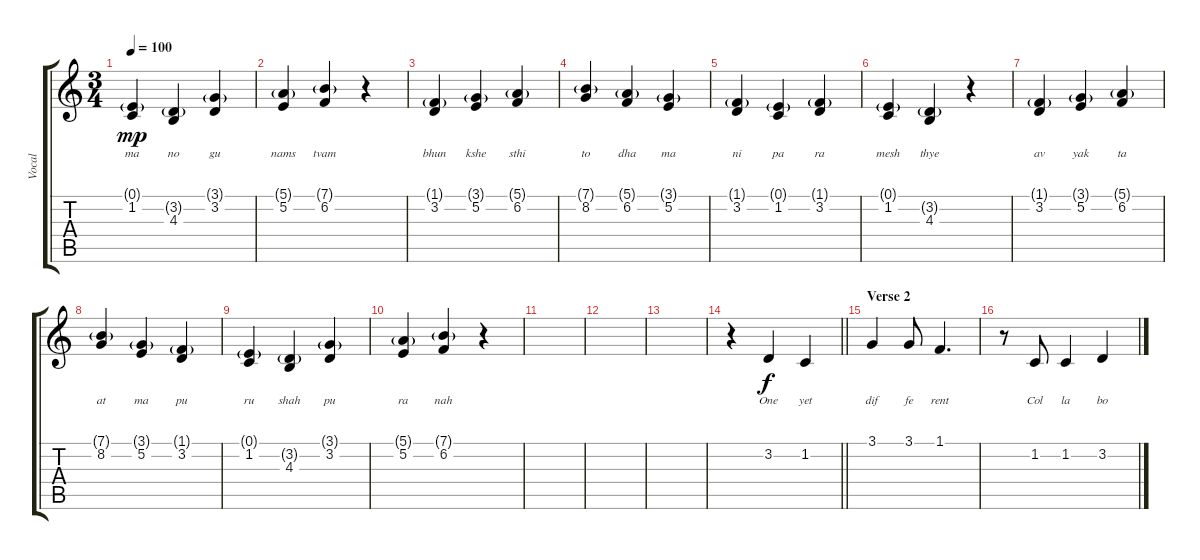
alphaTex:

\track ("Vocal" "Vocal") {instrument acousticgrandpiano}
\staff {score tabs}
\tuning (E4 B3 G3 D3 A2 E2) {hide}
\ts (3 4)
\tempo 100
\clef g2
\ks c
(0.1{g} 1.2).4{lyrics (0 "ma") lyrics (1 "") lyrics (2 "") lyrics (3 "") lyrics (4 "") dy mp} (3.2{g} 4.3).4{lyrics (0 "no") lyrics (1 "") lyrics (2 "") lyrics (3 "") lyrics (4 "")} (3.1{g} 3.2).4{lyrics (0 "gu") lyrics (1 "") lyrics (2 "") lyrics (3 "") lyrics (4 "")} |
(5.1{g} 5.2).4{lyrics (0 "nams") lyrics (1 "") lyrics (2 "") lyrics (3 "") lyrics (4 "")} (7.1{g} 6.2).4{lyrics (0 "tvam") lyrics (1 "") lyrics (2 "") lyrics (3 "") lyrics (4 "")} r.4 |
(1.1{g} 3.2).4{lyrics (0 "bhun") lyrics (1 "") lyrics (2 "") lyrics (3 "") lyrics (4 "")} (3.1{g} 5.2).4{lyrics (0 "kshe") lyrics (1 "") lyrics (2 "") lyrics (3 "") lyrics (4 "")} (5.1{g} 6.2).4{lyrics (0 "sthi") lyrics (1 "") lyrics (2 "") lyrics (3 "") lyrics (4 "")} |
(7.1{g} 8.2).4{lyrics (0 "to") lyrics (1 "") lyrics (2 "") lyrics (3 "") lyrics (4 "")} (5.1{g} 6.2).4{lyrics (0 "dha") lyrics (1 "") lyrics (2 "") lyrics (3 "") lyrics (4 "")} (3.1{g} 5.2).4{lyrics (0 "ma") lyrics (1 "") lyrics (2 "") lyrics (3 "") lyrics (4 "")} |
(1.1{g} 3.2).4{lyrics (0 "ni") lyrics (1 "") lyrics (2 "") lyrics (3 "") lyrics (4 "")} (0.1{g} 1.2).4{lyrics (0 "pa") lyrics (1 "") lyrics (2 "") lyrics (3 "") lyrics (4 "")} (1.1{g} 3.2).4{lyrics (0 "ra") lyrics (1 "") lyrics (2 "") lyrics (3 "") lyrics (4 "")} |
(0.1{g} 1.2).4{lyrics (0 "mesh") lyrics (1 "") lyrics (2 "") lyrics (3 "") lyrics (4 "")} (3.2{g} 4.3).4{lyrics (0 "thye") lyrics (1 "") lyrics (2 "") lyrics (3 "") lyrics (4 "")} r.4 |
(1.1{g} 3.2).4{lyrics (0 "av") lyrics (1 "") lyrics (2 "") lyrics (3 "") lyrics (4 "")} (3.1{g} 5.2).4{lyrics (0 "yak") lyrics (1 "") lyrics (2 "") lyrics (3 "") lyrics (4 "")} (5.1{g} 6.2).4{lyrics (0 "ta") lyrics (1 "") lyrics (2 "") lyrics (3 "") lyrics (4 "")} |
(7.1{g} 8.2).4{lyrics (0 "at") lyrics (1 "") lyrics (2 "") lyrics (3 "") lyrics (4 "")} (3.1{g} 5.2).4{lyrics (0 "ma") lyrics (1 "") lyrics (2 "") lyrics (3 "") lyrics (4 "")} (1.1{g} 3.2).4{lyrics (0 "pu") lyrics (1 "") lyrics (2 "") lyrics (3 "") lyrics (4 "")} |
(0.1{g} 1.2).4{lyrics (0 "ru") lyrics (1 "") lyrics (2 "") lyrics (3 "") lyrics (4 "")} (3.2{g} 4.3).4{lyrics (0 "shah") lyrics (1 "") lyrics (2 "") lyrics (3 "") lyrics (4 "")} (3.1{g} 3.2).4{lyrics (0 "pu") lyrics (1 "") lyrics (2 "") lyrics (3 "") lyrics (4 "")} |
(5.1{g} 5.2).4{lyrics (0 "ra") lyrics (1 "") lyrics (2 "") lyrics (3 "") lyrics (4 "")} (7.1{g} 6.2).4{lyrics (0 "nah") lyrics (1 "") lyrics (2 "") lyrics (3 "") lyrics (4 "")} r.4 |
|
|
|
\barLineRight lightlight
r.4 3.2.4{lyrics (0 "One") lyrics (1 "") lyrics (2 "") lyrics (3 "") lyrics (4 "") dy f} 1.2.4{lyrics (0 "yet") lyrics (1 "") lyrics (2 "") lyrics (3 "") lyrics (4 "")} |
\section ("" "Verse 2")
3.1.4{lyrics (0 "dif") lyrics (1 "") lyrics (2 "") lyrics (3 "") lyrics (4 "")} 3.1.8{lyrics (0 "fe") lyrics (1 "") lyrics (2 "") lyrics (3 "") lyrics (4 "")} 1.1.4{d lyrics (0 "rent") lyrics (1 "") lyrics (2 "") lyrics (3 "") lyrics (4 "")} |
r.8 1.2.8{lyrics (0 "Col") lyrics (1 "") lyrics (2 "") lyrics (3 "") lyrics (4 "")} 1.2.4{lyrics (0 "la") lyrics (1 "") lyrics (2 "") lyrics (3 "") lyrics (4 "")} 3.2.4{lyrics (0 "bo") lyrics (1 "") lyrics (2 "") lyrics (3 "") lyrics (4 "")}
